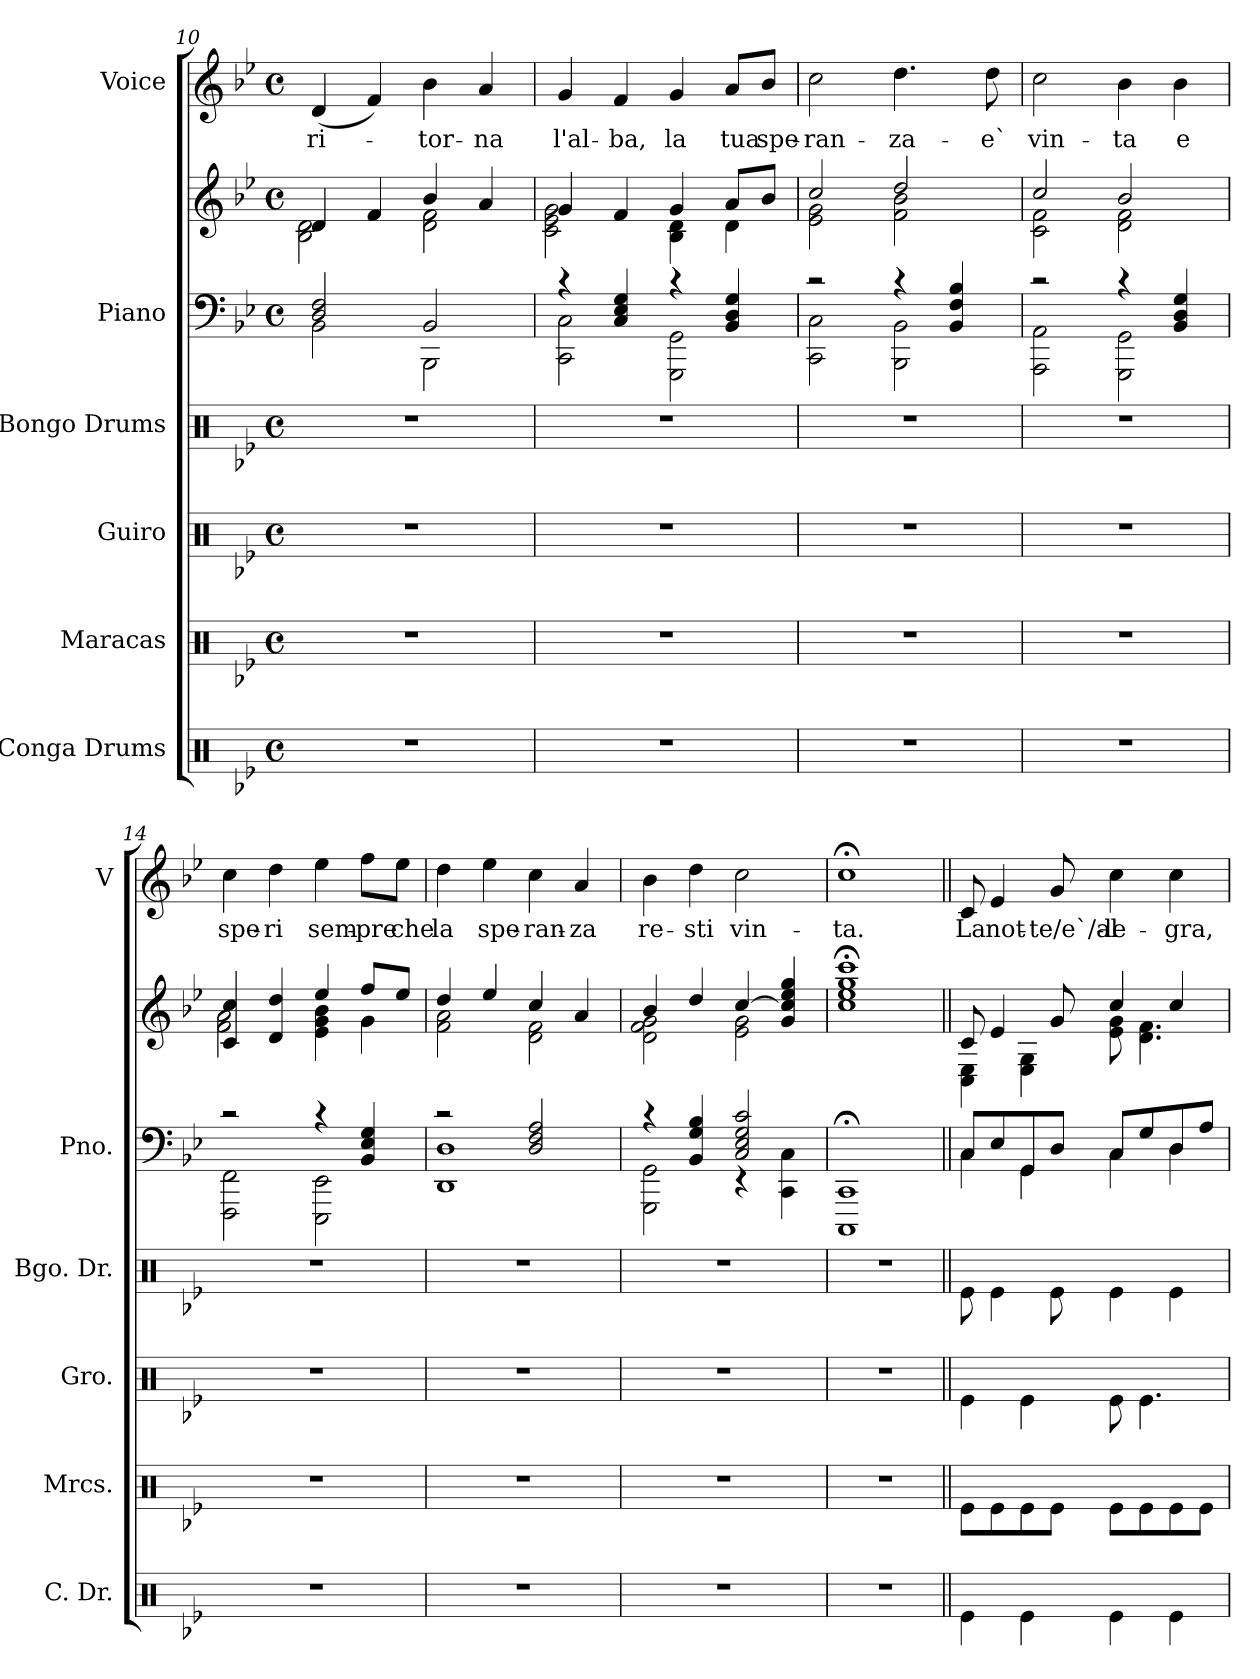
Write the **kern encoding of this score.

**kern	**kern	**kern	**kern	**kern	**kern	**kern	**text
*part6	*part5	*part4	*part3	*part2	*part2	*part1	*part1
*staff7	*staff6	*staff5	*staff4	*staff3	*staff2	*staff1	*staff1
*I"Conga Drums	*I"Maracas	*I"Guiro	*I"Bongo Drums	*I"Piano	*	*I"Voice	*
*I'C. Dr.	*I'Mrcs.	*I'Gro.	*I'Bgo. Dr.	*I'Pno.	*	*I'V	*
*clefX	*clefX	*clefX	*clefX	*clefF4	*clefG2	*clefG2	*
*k[b-e-]	*k[b-e-]	*k[b-e-]	*k[b-e-]	*k[b-e-]	*k[b-e-]	*k[b-e-]	*
*B-:	*B-:	*B-:	*B-:	*B-:	*B-:	*B-:	*
*M4/4	*M4/4	*M4/4	*M4/4	*M4/4	*M4/4	*M4/4	*
*met(c)	*met(c)	*met(c)	*met(c)	*met(c)	*met(c)	*met(c)	*
=10	=10	=10	=10	=10	=10	=10	=10
*	*	*	*	*^	*^	*	*
!	!	!	!	!	!	!	!	!	!LO:LY:b
1r	1r	1r	1r	2D/ 2F/	2BB-\	4d/	2B-\ 2d\	(<4d/	ri-
.	.	.	.	.	.	4f/	.	4f/)	.
!	!	!	!	!	!	!	!	!	!LO:LY:b
.	.	.	.	2BB-/	2BBB-\	4b-/	2d\ 2f\	4b-\	-tor-
!	!	!	!	!	!	!	!	!	!LO:LY:b
.	.	.	.	.	.	4a/	.	4a/	-na
=11	=11	=11	=11	=11	=11	=11	=11	=11	=11
!	!	!	!	!	!	!	!	!	!LO:LY:b
1r	1r	1r	1r	4rc	2CC\ 2C\	4g/	2c\ 2e-\ 2g\	4g/	l'al-
!	!	!	!	!	!	!	!	!	!LO:LY:b
.	.	.	.	4C/ 4E-/ 4G/	.	4f/	.	4f/	-ba,
!	!	!	!	!	!	!	!	!	!LO:LY:b
.	.	.	.	4rc	2GGG\ 2GG\	4g/	4B-\ 4d\	4g/	la
!	!	!	!	!	!	!	!	!	!LO:LY:b
.	.	.	.	4BB-/ 4D/ 4G/	.	8a/L	4d\	8a/L	tua
!	!	!	!	!	!	!	!	!	!LO:LY:b
.	.	.	.	.	.	8b-/J	.	8b-/J	spe-
=12	=12	=12	=12	=12	=12	=12	=12	=12	=12
!	!	!	!	!	!	!	!	!	!LO:LY:b
1r	1r	1r	1r	2rc	2CC\ 2C\	2cc/	2e-\ 2g\	2cc\	-ran-
!	!	!	!	!	!	!	!	!	!LO:LY:b
.	.	.	.	4rc	2BBB-\ 2BB-\	2dd/	2f\ 2b-\	4.dd\	-za-
.	.	.	.	4BB-/ 4F/ 4B-/	.	.	.	.	.
!	!	!	!	!	!	!	!	!	!LO:LY:b
.	.	.	.	.	.	.	.	8dd\	-e`
!!LO:PB:g=z
=13	=13	=13	=13	=13	=13	=13	=13	=13	=13
!	!	!	!	!	!	!	!	!	!LO:LY:b
1r	1r	1r	1r	2rc	2AAA\ 2AA\	2cc/	2c\ 2f\	2cc\	vin-
!	!	!	!	!	!	!	!	!	!LO:LY:b
.	.	.	.	4rc	2GGG\ 2GG\	2b-/	2d\ 2f\	4b-\	-ta
!	!	!	!	!	!	!	!	!	!LO:LY:b
.	.	.	.	4BB-/ 4D/ 4G/	.	.	.	4b-\	e
=14	=14	=14	=14	=14	=14	=14	=14	=14	=14
!	!	!	!	!	!	!	!	!	!LO:LY:b
1r	1r	1r	1r	2rc	2FFF\ 2FF\	4c/ 4cc/	2f\ 2a\	4cc\	spe-
!	!	!	!	!	!	!	!	!	!LO:LY:b
.	.	.	.	.	.	4d/ 4dd/	.	4dd\	-ri
!	!	!	!	!	!	!	!	!	!LO:LY:b
.	.	.	.	4rc	2EEE-\ 2EE-\	4ee-/	4e-\ 4g\ 4b-\	4ee-\	sem-
!	!	!	!	!	!	!	!	!	!LO:LY:b
.	.	.	.	4BB-/ 4E-/ 4G/	.	8ff/L	4g\	8ff\L	-pre
!	!	!	!	!	!	!	!	!	!LO:LY:b
.	.	.	.	.	.	8ee-/J	.	8ee-\J	che
=15	=15	=15	=15	=15	=15	=15	=15	=15	=15
!	!	!	!	!	!	!	!	!	!LO:LY:b
1r	1r	1r	1r	2rc	1DD 1D	4dd/	2f\ 2a\	4dd\	la
!	!	!	!	!	!	!	!	!	!LO:LY:b
.	.	.	.	.	.	4ee-/	.	4ee-\	spe-
!	!	!	!	!	!	!	!	!	!LO:LY:b
.	.	.	.	2D/ 2F/ 2A/	.	4cc/	2d\ 2f\	4cc\	-ran-
!	!	!	!	!	!	!	!	!	!LO:LY:b
.	.	.	.	.	.	4a/	.	4a/	-za
=16	=16	=16	=16	=16	=16	=16	=16	=16	=16
!	!	!	!	!	!	!	!	!	!LO:LY:b
1r	1r	1r	1r	4rc	2GGG\ 2GG\	4b-/	2d\ 2f\ 2g\	4b-\	re-
!	!	!	!	!	!	!	!	!	!LO:LY:b
.	.	.	.	4BB-/ 4G/ 4B-/	.	4dd/	.	4dd\	-sti
!	!	!	!	!	!	!	!	!	!LO:LY:b
.	.	.	.	2C/ 2E-/ 2G/ 2c/	4rEE	[>4cc/	2e-\ 2g\	2cc\	vin-
.	.	.	.	.	4CC\ 4C\	4g/ 4cc/] 4ee-/ 4gg/	.	.	.
=17	=17	=17	=17	=17	=17	=17	=17	=17	=17
!	!	!	!	!	!	!	!	!	!LO:LY:b
1r	1r	1r	1r	1CC;	1CCC	1gg;< 1ccc;<	1cc 1ee-	1cc;<	-ta.
!!LO:PB:g=z
=18||	=18||	=18||	=18||	=18||	=18||	=18||	=18||	=18||	=18||
!	!	!	!	!	!	!	!	!	!LO:LY:b
4Re\	8Re\L	4Re\	8Re\	8C/L	4C\	8c/	4C\ 4E-\	8c/	La
!	!	!	!	!	!	!	!	!	!LO:LY:b
.	8Re\	.	4Re\	8E-/	.	4e-/	.	4e-/	not-
4Re\	8Re\	4Re\	.	8GG/	4GG\	.	4E-\ 4G\	.	.
!	!	!	!	!	!	!	!	!	!LO:LY:b
.	8Re\J	.	8Re\	8D/J	.	8g/	.	8g/	-te/e`/al-
!	!	!	!	!	!	!	!	!	!LO:LY:b
4Re\	8Re\L	8Re\	4Re\	8C/L	4C\	4cc/	8e-\ 8g\	4cc\	-le-
.	8Re\	4.Re\	.	8G/	.	.	4.d\ 4.f\	.	.
!	!	!	!	!	!	!	!	!	!LO:LY:b
4Re\	8Re\	.	4Re\	8D/	4D\	4cc/	.	4cc\	-gra,
.	8Re\J	.	.	8A/J	.	.	.	.	.
*	*	*	*	*v	*v	*	*	*	*
*	*	*	*	*	*v	*v	*	*
=	=	=	=	=	=	=	=
*-	*-	*-	*-	*-	*-	*-	*-
